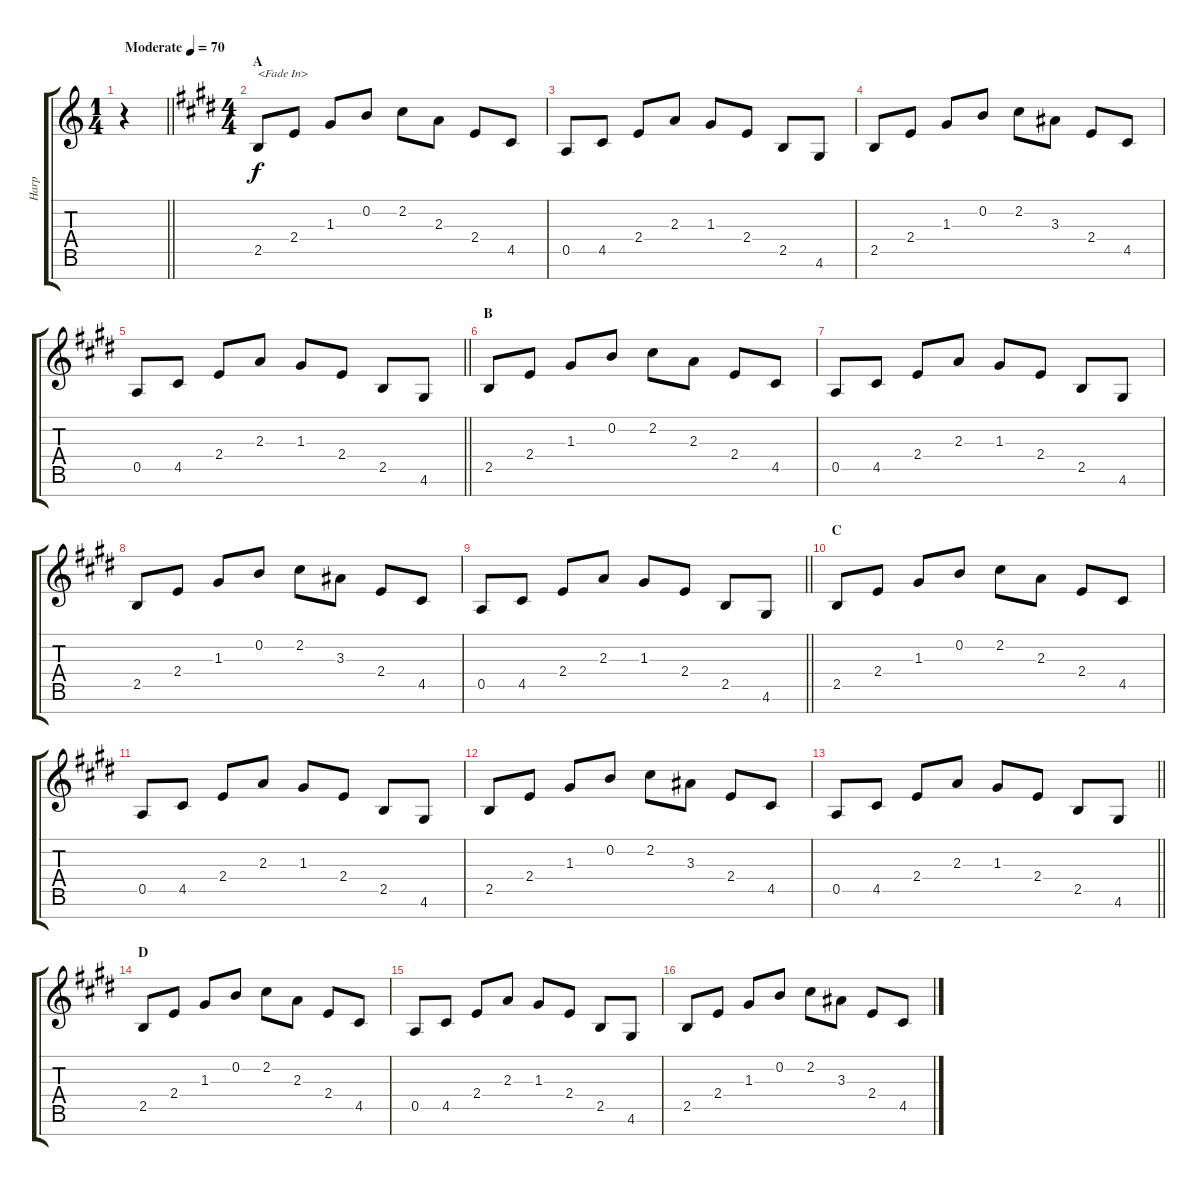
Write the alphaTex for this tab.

\track ("Harp" "Harp") {instrument orchestralharp}
\staff {score tabs}
\tuning (E5 B4 G4 D4 A3 E3 B2) {hide}
\ts (1 4)
\tempo (70 "Moderate")
\clef g2
\barLineRight lightlight
\ks c
r.4{dy f instrument orchestralharp} |
\ts (4 4)
\section ("" "A")
\ks e
2.5.8{txt "<Fade In>"} 2.4.8 1.3.8 0.2.8 2.2.8 2.3.8 2.4.8 4.5.8 |
0.5.8 4.5.8 2.4.8 2.3.8 1.3.8 2.4.8 2.5.8 4.6.8 |
2.5.8 2.4.8 1.3.8 0.2.8 2.2.8 3.3.8 2.4.8 4.5.8 |
\barLineRight lightlight
0.5.8 4.5.8 2.4.8 2.3.8 1.3.8 2.4.8 2.5.8 4.6.8 |
\section ("" "B")
2.5.8 2.4.8 1.3.8 0.2.8 2.2.8 2.3.8 2.4.8 4.5.8 |
0.5.8 4.5.8 2.4.8 2.3.8 1.3.8 2.4.8 2.5.8 4.6.8 |
2.5.8 2.4.8 1.3.8 0.2.8 2.2.8 3.3.8 2.4.8 4.5.8 |
\barLineRight lightlight
0.5.8 4.5.8 2.4.8 2.3.8 1.3.8 2.4.8 2.5.8 4.6.8 |
\section ("" "C")
2.5.8 2.4.8 1.3.8 0.2.8 2.2.8 2.3.8 2.4.8 4.5.8 |
0.5.8 4.5.8 2.4.8 2.3.8 1.3.8 2.4.8 2.5.8 4.6.8 |
2.5.8 2.4.8 1.3.8 0.2.8 2.2.8 3.3.8 2.4.8 4.5.8 |
\barLineRight lightlight
0.5.8 4.5.8 2.4.8 2.3.8 1.3.8 2.4.8 2.5.8 4.6.8 |
\section ("" "D")
2.5.8 2.4.8 1.3.8 0.2.8 2.2.8 2.3.8 2.4.8 4.5.8 |
0.5.8 4.5.8 2.4.8 2.3.8 1.3.8 2.4.8 2.5.8 4.6.8 |
2.5.8 2.4.8 1.3.8 0.2.8 2.2.8 3.3.8 2.4.8 4.5.8
